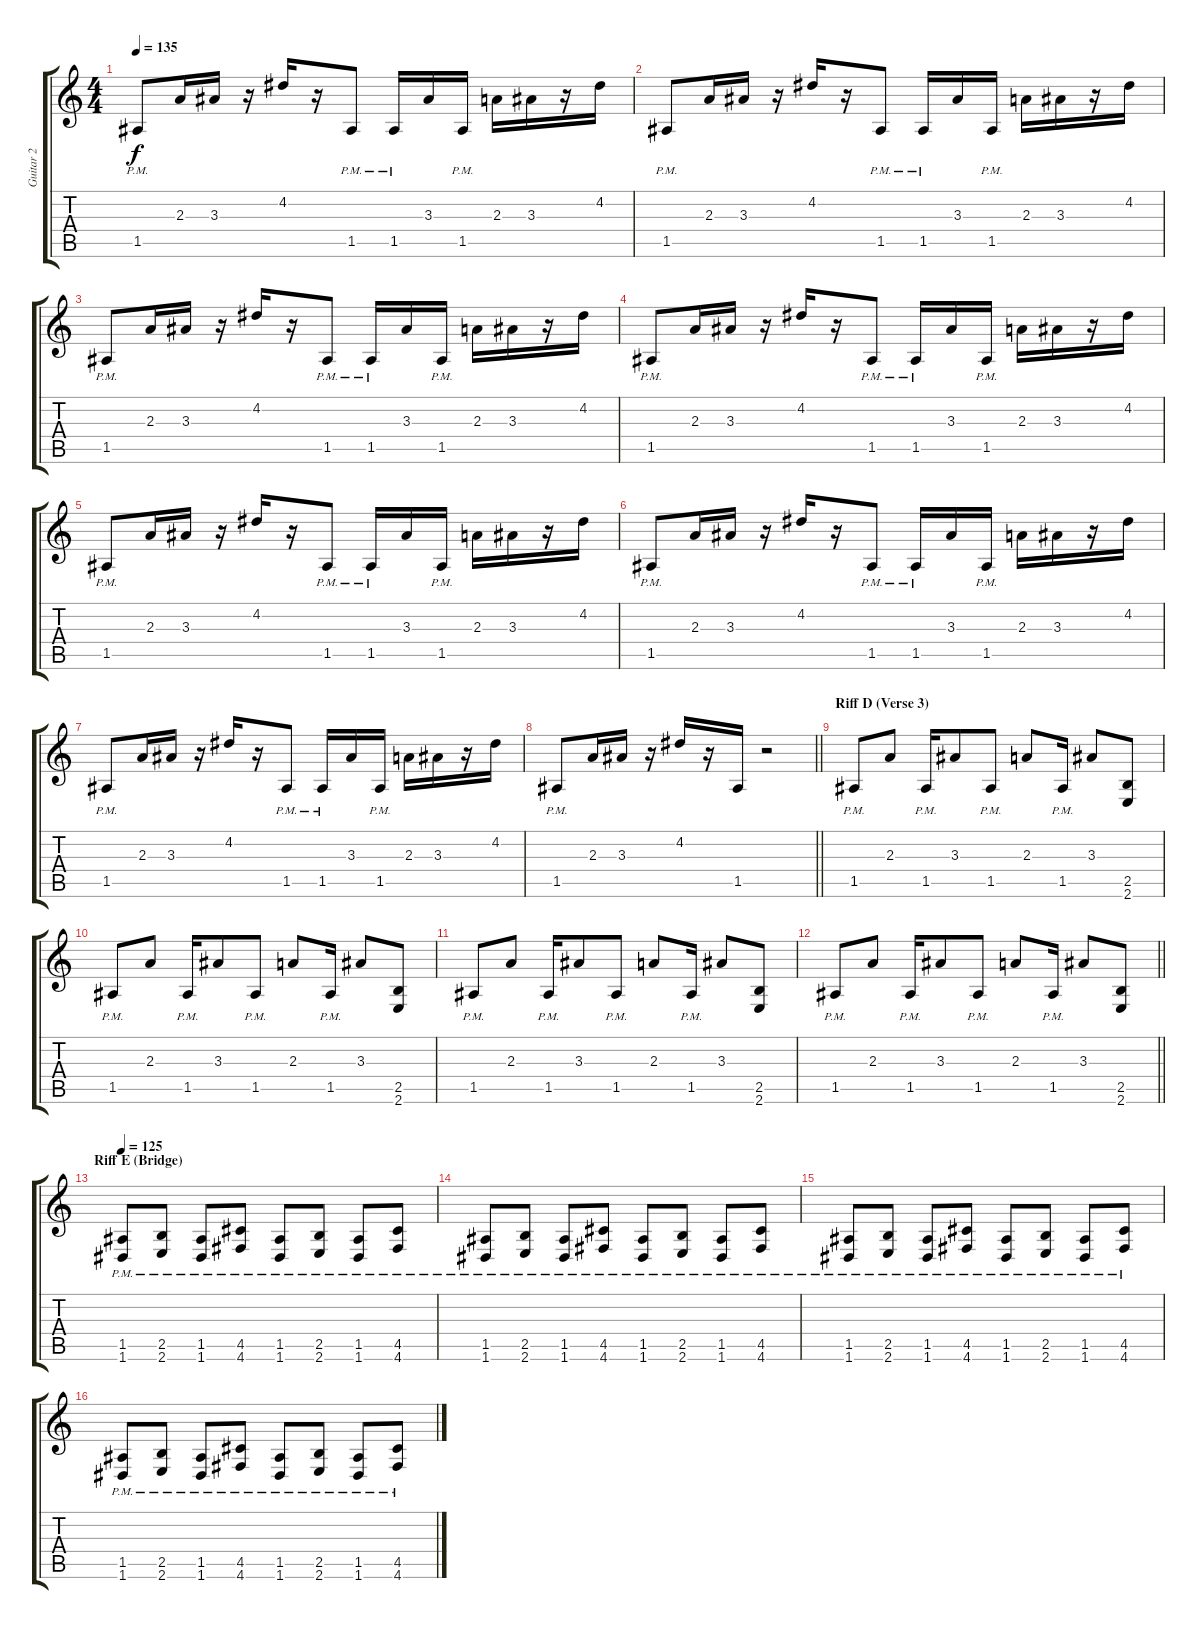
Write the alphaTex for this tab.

\track ("Guitar 2" "Guitar 2") {instrument distortionguitar}
\staff {score tabs}
\tuning (E4 B3 G3 D3 A2 D2) {hide}
\ts (4 4)
\tempo 135
\clef g2
\ks c
1.5{pm}.8{dy f} 2.3.16 3.3.16 r.16 4.2.16 r.16 1.5{pm}.8 1.5{pm}.16 3.3.16 1.5{pm}.16 2.3.16 3.3.16 r.16 4.2.16 |
1.5{pm}.8 2.3.16 3.3.16 r.16 4.2.16 r.16 1.5{pm}.8 1.5{pm}.16 3.3.16 1.5{pm}.16 2.3.16 3.3.16 r.16 4.2.16 |
1.5{pm}.8 2.3.16 3.3.16 r.16 4.2.16 r.16 1.5{pm}.8 1.5{pm}.16 3.3.16 1.5{pm}.16 2.3.16 3.3.16 r.16 4.2.16 |
1.5{pm}.8 2.3.16 3.3.16 r.16 4.2.16 r.16 1.5{pm}.8 1.5{pm}.16 3.3.16 1.5{pm}.16 2.3.16 3.3.16 r.16 4.2.16 |
1.5{pm}.8 2.3.16 3.3.16 r.16 4.2.16 r.16 1.5{pm}.8 1.5{pm}.16 3.3.16 1.5{pm}.16 2.3.16 3.3.16 r.16 4.2.16 |
1.5{pm}.8 2.3.16 3.3.16 r.16 4.2.16 r.16 1.5{pm}.8 1.5{pm}.16 3.3.16 1.5{pm}.16 2.3.16 3.3.16 r.16 4.2.16 |
1.5{pm}.8 2.3.16 3.3.16 r.16 4.2.16 r.16 1.5{pm}.8 1.5{pm}.16 3.3.16 1.5{pm}.16 2.3.16 3.3.16 r.16 4.2.16 |
\barLineRight lightlight
1.5{pm}.8 2.3.16 3.3.16 r.16 4.2.16 r.16 1.5.16 r.2 |
\section ("" "Riff D (Verse 3)")
1.5{pm}.8 2.3.8 1.5{pm}.16 3.3.8 1.5{pm}.8 2.3.8 1.5{pm}.16 3.3.8 (2.5 2.6).8 |
1.5{pm}.8 2.3.8 1.5{pm}.16 3.3.8 1.5{pm}.8 2.3.8 1.5{pm}.16 3.3.8 (2.5 2.6).8 |
1.5{pm}.8 2.3.8 1.5{pm}.16 3.3.8 1.5{pm}.8 2.3.8 1.5{pm}.16 3.3.8 (2.5 2.6).8 |
\barLineRight lightlight
1.5{pm}.8 2.3.8 1.5{pm}.16 3.3.8 1.5{pm}.8 2.3.8 1.5{pm}.16 3.3.8 (2.5 2.6).8 |
\section ("" "Riff E (Bridge)")
\tempo 125
(1.5{pm} 1.6{pm}).8 (2.5{pm} 2.6{pm}).8 (1.5{pm} 1.6{pm}).8 (4.5{pm} 4.6{pm}).8 (1.5{pm} 1.6{pm}).8 (2.5{pm} 2.6{pm}).8 (1.5{pm} 1.6{pm}).8 (4.5{pm} 4.6{pm}).8 |
(1.5{pm} 1.6{pm}).8 (2.5{pm} 2.6{pm}).8 (1.5{pm} 1.6{pm}).8 (4.5{pm} 4.6{pm}).8 (1.5{pm} 1.6{pm}).8 (2.5{pm} 2.6{pm}).8 (1.5{pm} 1.6{pm}).8 (4.5{pm} 4.6{pm}).8 |
(1.5{pm} 1.6{pm}).8 (2.5{pm} 2.6{pm}).8 (1.5{pm} 1.6{pm}).8 (4.5{pm} 4.6{pm}).8 (1.5{pm} 1.6{pm}).8 (2.5{pm} 2.6{pm}).8 (1.5{pm} 1.6{pm}).8 (4.5{pm} 4.6{pm}).8 |
(1.5{pm} 1.6{pm}).8 (2.5{pm} 2.6{pm}).8 (1.5{pm} 1.6{pm}).8 (4.5{pm} 4.6{pm}).8 (1.5{pm} 1.6{pm}).8 (2.5{pm} 2.6{pm}).8 (1.5{pm} 1.6{pm}).8 (4.5{pm} 4.6{pm}).8
